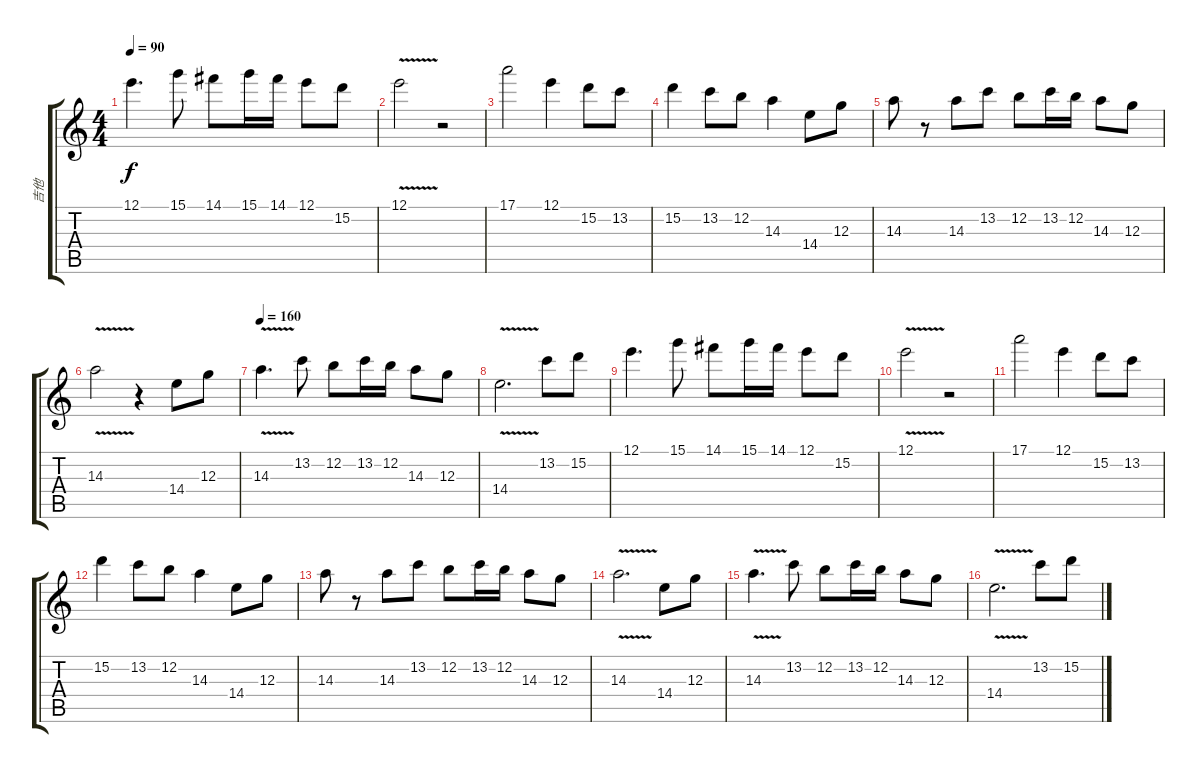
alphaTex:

\track ("吉他" "吉他") {instrument overdrivenguitar}
\staff {score tabs}
\tuning (E4 B3 G3 D3 A2 E2) {hide}
\ts (4 4)
\tempo 90
\clef g2
\ks c
12.1.4{d dy f} 15.1.8 14.1.8 15.1.16 14.1.16 12.1.8 15.2.8 |
12.1{v}.2 r.2 |
17.1.2 12.1.4 15.2.8 13.2.8 |
15.2.4 13.2.8 12.2.8 14.3.4 14.4.8 12.3.8 |
14.3.8 r.8 14.3.8 13.2.8 12.2.8 13.2.16 12.2.16 14.3.8 12.3.8 |
14.3{v}.2 r.4 14.4.8 12.3.8 |
\tempo 160
14.3{v}.4{d} 13.2.8 12.2.8 13.2.16 12.2.16 14.3.8 12.3.8 |
14.4{v}.2{d} 13.2.8 15.2.8 |
12.1.4{d} 15.1.8 14.1.8 15.1.16 14.1.16 12.1.8 15.2.8 |
12.1{v}.2 r.2 |
17.1.2 12.1.4 15.2.8 13.2.8 |
15.2.4 13.2.8 12.2.8 14.3.4 14.4.8 12.3.8 |
14.3.8 r.8 14.3.8 13.2.8 12.2.8 13.2.16 12.2.16 14.3.8 12.3.8 |
14.3{v}.2{d} 14.4.8 12.3.8 |
14.3{v}.4{d} 13.2.8 12.2.8 13.2.16 12.2.16 14.3.8 12.3.8 |
14.4{v}.2{d} 13.2.8 15.2.8
